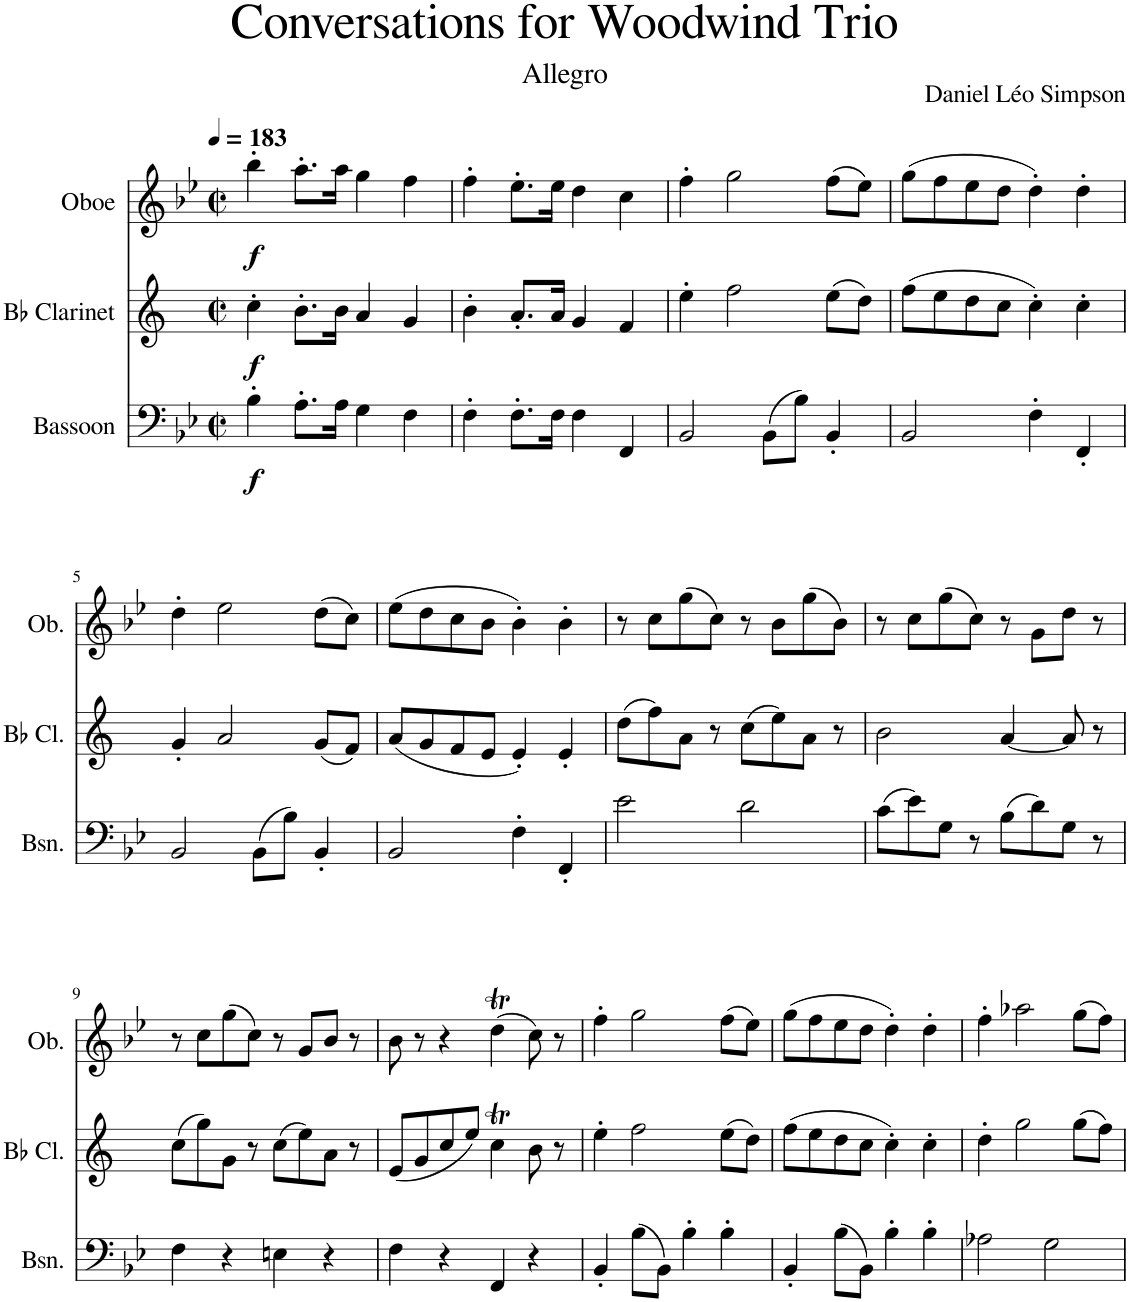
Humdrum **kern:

**kern	**dynam	**kern	**dynam	**kern	**dynam
*part3	*part3	*part2	*part2	*part1	*part1
*staff3	*staff3	*staff2	*staff2	*staff1	*staff1
*I"Bassoon	*	*I"Bb Clarinet	*	*I"Oboe	*
*I'Bsn.	*	*I'Bb Cl.	*	*I'Ob.	*
*clefF4	*	*clefG2	*	*clefG2	*
*	*	*Trd1c2	*	*	*
*k[b-e-]	*	*k[]	*	*k[b-e-]	*
*M2/2	*	*M2/2	*	*M2/2	*
*met(c|)	*	*met(c|)	*	*met(c|)	*
*MM183	*	*MM183	*	*MM183	*
=1	=1	=1	=1	=1	=1
!	!LO:DY:b	!	!LO:DY:b	!	!LO:DY:b
4B-'\	f	4cc'\	f	4bb-'\	f
8.A'\L	.	8.b'\L	.	8.aa'\L	.
16A\Jk	.	16b\Jk	.	16aa\Jk	.
4G\	.	4a/	.	4gg\	.
4F\	.	4g/	.	4ff\	.
=2	=2	=2	=2	=2	=2
4F'\	.	4b'\	.	4ff'\	.
8.F'\L	.	8.a'/L	.	8.ee-'\L	.
16F\Jk	.	16a/Jk	.	16ee-\Jk	.
4F\	.	4g/	.	4dd\	.
4FF/	.	4f/	.	4cc\	.
=3	=3	=3	=3	=3	=3
2BB-/	.	4ee'\	.	4ff'\	.
.	.	2ff\	.	2gg\	.
(8BB-\L	.	.	.	.	.
8B-\J)	.	.	.	.	.
4BB-'/	.	(8ee\L	.	(8ff\L	.
.	.	8dd\J)	.	8ee-\J)	.
=4	=4	=4	=4	=4	=4
2BB-/	.	(8ff\L	.	(8gg\L	.
.	.	8ee\	.	8ff\	.
.	.	8dd\	.	8ee-\	.
.	.	8cc\J	.	8dd\J	.
4F'\	.	4cc'\)	.	4dd'\)	.
4FF'/	.	4cc'\	.	4dd'\	.
!!LO:LB:g=z
=5	=5	=5	=5	=5	=5
2BB-/	.	4g'/	.	4dd'\	.
.	.	2a/	.	2ee-\	.
(8BB-\L	.	.	.	.	.
8B-\J)	.	.	.	.	.
4BB-'/	.	(8g/L	.	(8dd\L	.
.	.	8f/J)	.	8cc\J)	.
=6	=6	=6	=6	=6	=6
2BB-/	.	(8a/L	.	(8ee-\L	.
.	.	8g/	.	8dd\	.
.	.	8f/	.	8cc\	.
.	.	8e/J	.	8b-\J	.
4F'\	.	4e'/)	.	4b-'\)	.
4FF'/	.	4e'/	.	4b-'\	.
=7	=7	=7	=7	=7	=7
2e-\	.	(8dd\L	.	8r	.
.	.	8ff\)	.	8cc\L	.
.	.	8a\J	.	(8gg\	.
.	.	8r	.	8cc\J)	.
2d\	.	(8cc\L	.	8r	.
.	.	8ee\)	.	8b-\L	.
.	.	8a\J	.	(8gg\	.
.	.	8r	.	8b-\J)	.
=8	=8	=8	=8	=8	=8
(8c\L	.	2b\	.	8r	.
8e-\)	.	.	.	8cc\L	.
8G\J	.	.	.	(8gg\	.
8r	.	.	.	8cc\J)	.
(8B-\L	.	[4a/	.	8r	.
8d\)	.	.	.	8g\L	.
8G\J	.	8a/]	.	8dd\J	.
8r	.	8r	.	8r	.
!!LO:LB:g=z
=9	=9	=9	=9	=9	=9
4F\	.	(8cc\L	.	8r	.
.	.	8gg\)	.	8cc\L	.
4r	.	8g\J	.	(8gg\	.
.	.	8r	.	8cc\J)	.
4En\	.	(8cc\L	.	8r	.
.	.	8ee\)	.	8g/L	.
4r	.	8a\J	.	8b-/J	.
.	.	8r	.	8r	.
=10	=10	=10	=10	=10	=10
4F\	.	(8e/L	.	8b-\	.
.	.	8g/	.	8r	.
4r	.	8cc/	.	4r	.
.	.	8ee/J)	.	.	.
4FF/	.	4ccT\	.	(4ddt\	.
4r	.	8b\	.	8cc\)	.
.	.	8r	.	8r	.
=11	=11	=11	=11	=11	=11
4BB-'/	.	4ee'\	.	4ff'\	.
(8B-\L	.	2ff\	.	2gg\	.
8BB-\J)	.	.	.	.	.
4B-'\	.	.	.	.	.
4B-'\	.	(8ee\L	.	(8ff\L	.
.	.	8dd\J)	.	8ee-\J)	.
=12	=12	=12	=12	=12	=12
4BB-'/	.	(8ff\L	.	(8gg\L	.
.	.	8ee\	.	8ff\	.
(8B-\L	.	8dd\	.	8ee-\	.
8BB-\J)	.	8cc\J	.	8dd\J	.
4B-'\	.	4cc'\)	.	4dd'\)	.
4B-'\	.	4cc'\	.	4dd'\	.
=13	=13	=13	=13	=13	=13
2A-X\	.	4dd'\	.	4ff'\	.
.	.	2gg\	.	2aa-X\	.
2G\	.	.	.	.	.
.	.	(8gg\L	.	(8gg\L	.
.	.	8ff\J)	.	8ff\J)	.
=	=	=	=	=	=
*-	*-	*-	*-	*-	*-
